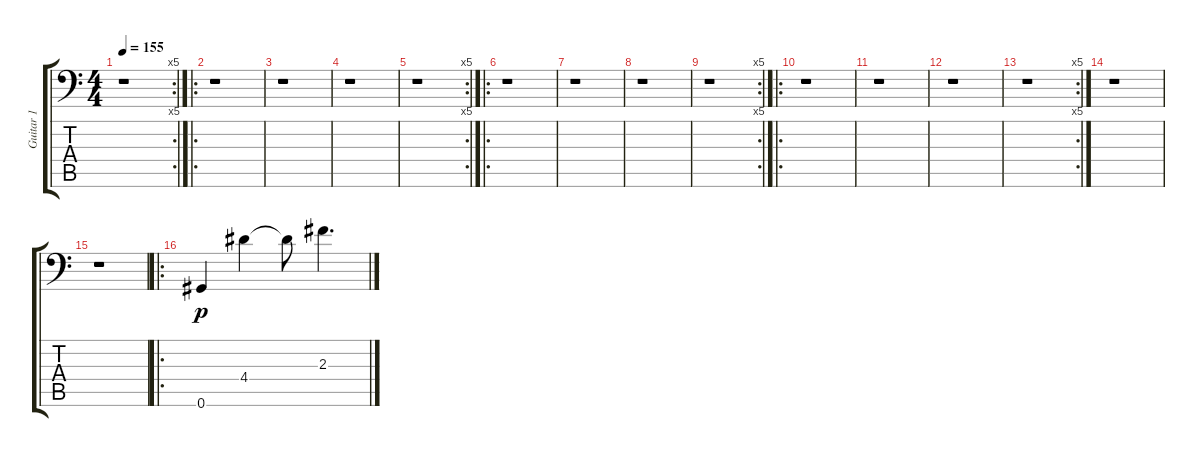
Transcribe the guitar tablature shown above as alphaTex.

\track ("Guitar 1" "Guitar 1") {instrument distortionguitar}
\staff {score tabs}
\tuning (Db4 Ab3 E3 B2 Gb2 Ab1) {hide}
\rc 5
\ts (4 4)
\tempo 155
\clef f4
\ks c
r.1{dy mf} |
\ro
r.1 |
r.1 |
r.1 |
\rc 5
r.1 |
\ro
r.1 |
r.1 |
r.1 |
\rc 5
r.1 |
\ro
r.1 |
r.1 |
r.1 |
\rc 5
r.1 |
r.1 |
r.1 |
\ro
0.6.4{dy p} 4.4.4 4.4{t}.8 2.3.4{d}
